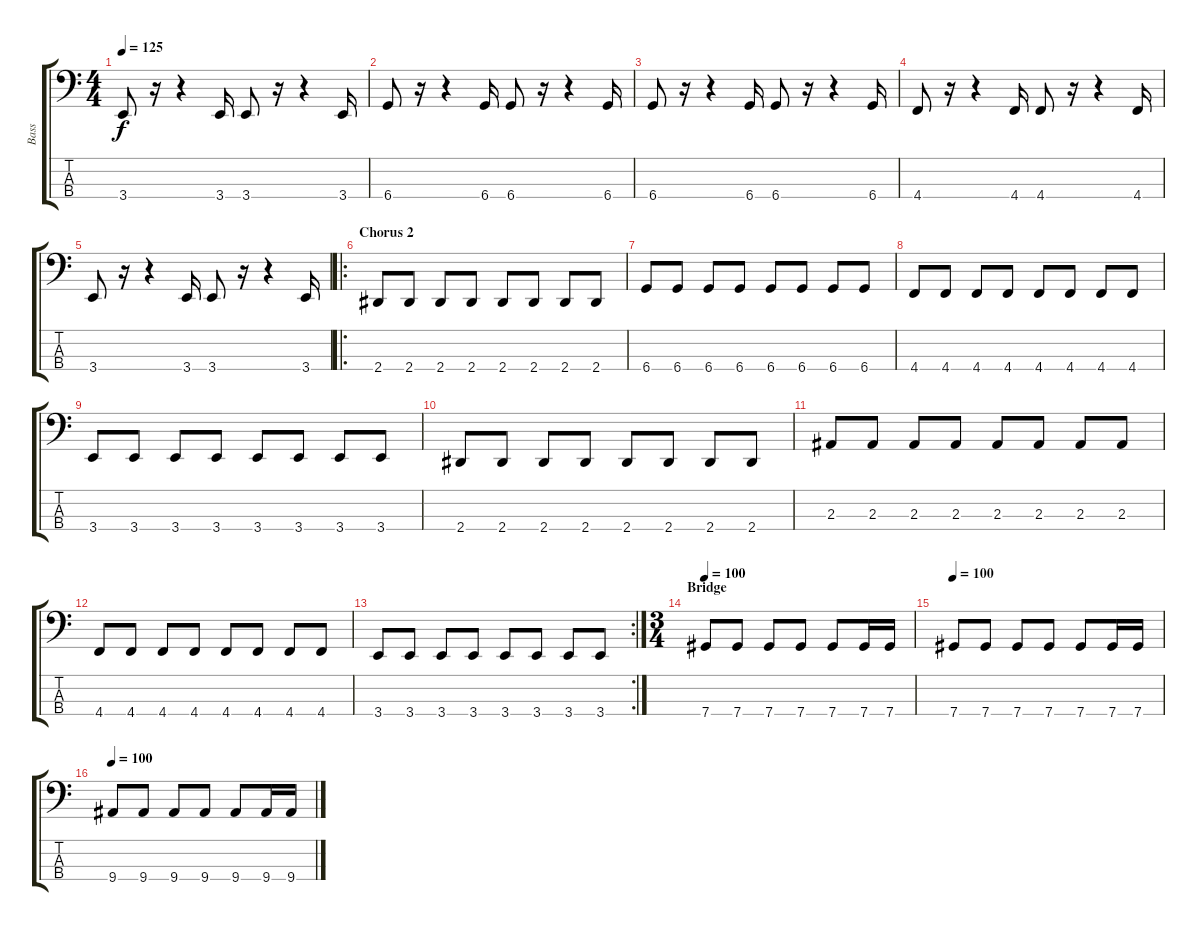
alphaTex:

\track ("Bass" "Bass") {instrument electricbassfinger}
\staff {score tabs}
\tuning (Gb2 Db2 Ab1 Db1) {hide}
\ts (4 4)
\tempo 125
\clef f4
\ks c
3.4.8{dy f} r.16 r.4 3.4.16 3.4.8 r.16 r.4 3.4.16 |
6.4.8 r.16 r.4 6.4.16 6.4.8 r.16 r.4 6.4.16 |
6.4.8 r.16 r.4 6.4.16 6.4.8 r.16 r.4 6.4.16 |
4.4.8 r.16 r.4 4.4.16 4.4.8 r.16 r.4 4.4.16 |
3.4.8 r.16 r.4 3.4.16 3.4.8 r.16 r.4 3.4.16 |
\ro
\section ("" "Chorus 2")
2.4.8 2.4.8 2.4.8 2.4.8 2.4.8 2.4.8 2.4.8 2.4.8 |
6.4.8 6.4.8 6.4.8 6.4.8 6.4.8 6.4.8 6.4.8 6.4.8 |
4.4.8 4.4.8 4.4.8 4.4.8 4.4.8 4.4.8 4.4.8 4.4.8 |
3.4.8 3.4.8 3.4.8 3.4.8 3.4.8 3.4.8 3.4.8 3.4.8 |
2.4.8 2.4.8 2.4.8 2.4.8 2.4.8 2.4.8 2.4.8 2.4.8 |
2.3.8 2.3.8 2.3.8 2.3.8 2.3.8 2.3.8 2.3.8 2.3.8 |
4.4.8 4.4.8 4.4.8 4.4.8 4.4.8 4.4.8 4.4.8 4.4.8 |
\rc 2
3.4.8 3.4.8 3.4.8 3.4.8 3.4.8 3.4.8 3.4.8 3.4.8 |
\ts (3 4)
\section ("" "Bridge")
\tempo 100
7.4.8 7.4.8 7.4.8 7.4.8 7.4.8 7.4.16 7.4.16 |
\tempo 100
7.4.8 7.4.8 7.4.8 7.4.8 7.4.8 7.4.16 7.4.16 |
\tempo 100
9.4.8 9.4.8 9.4.8 9.4.8 9.4.8 9.4.16 9.4.16
